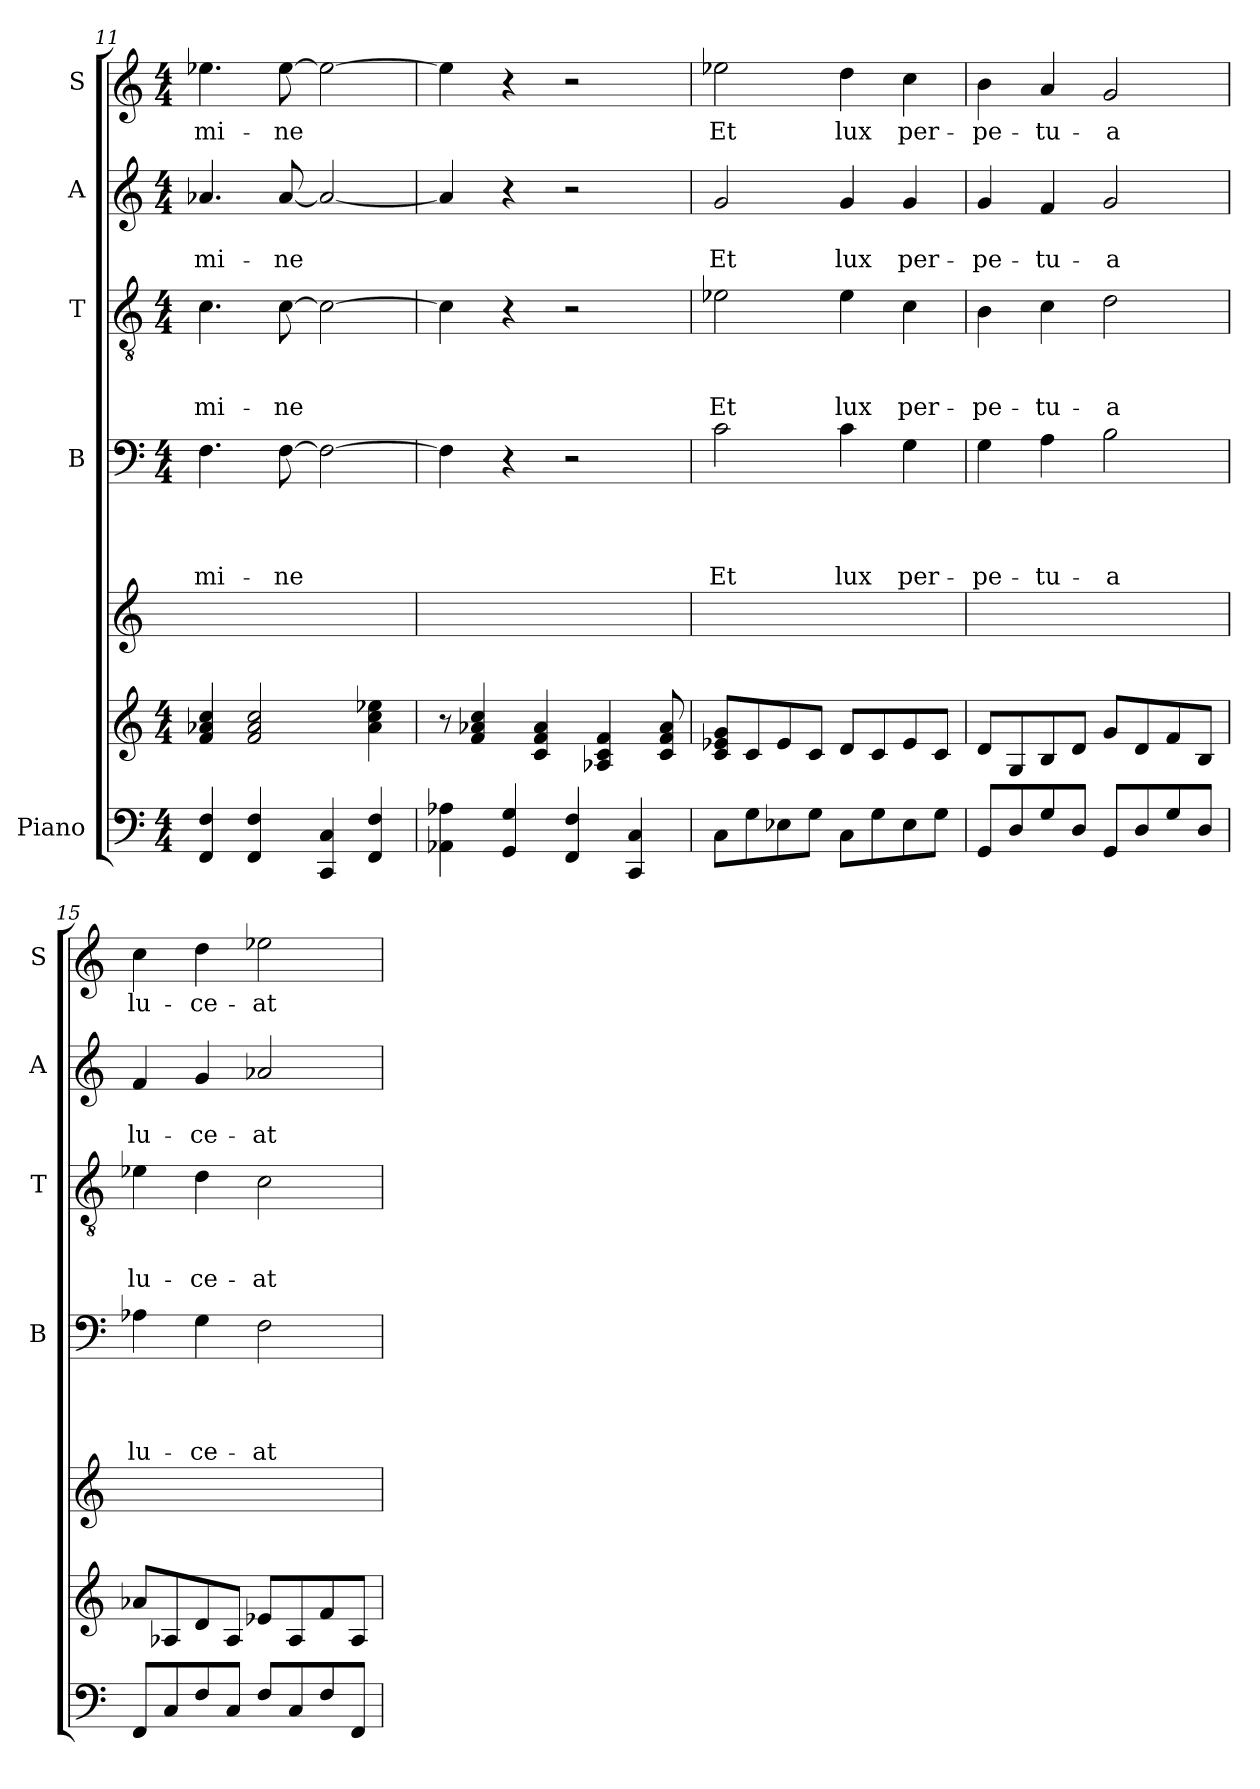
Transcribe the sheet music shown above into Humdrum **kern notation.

**kern	**kern	**kern	**kern	**text	**text	**text	**text	**kern	**text	**text	**text	**kern	**text	**text	**kern	**text
*part6	*part6	*part5	*part4	*part4	*part4	*part4	*part4	*part3	*part3	*part3	*part3	*part2	*part2	*part2	*part1	*part1
*staff7	*staff6	*staff5	*staff4	*staff4	*staff4	*staff4	*staff4	*staff3	*staff3	*staff3	*staff3	*staff2	*staff2	*staff2	*staff1	*staff1
*I"Piano	*	*	*I"B	*	*	*	*	*I"T	*	*	*	*I"A	*	*	*I"S	*
*	*	*	*I'B	*	*	*	*	*I'T	*	*	*	*I'A	*	*	*I'S	*
!!LO:PB:g=z
*clefF4	*clefG2	*clefG2	*clefF4	*	*	*	*	*clefGv2	*	*	*	*clefG2	*	*	*clefG2	*
*k[]	*k[]	*k[]	*k[]	*	*	*	*	*k[]	*	*	*	*k[]	*	*	*k[]	*
*a:	*a:	*a:	*a:	*	*	*	*	*a:	*	*	*	*a:	*	*	*a:	*
*M4/4	*M4/4	*	*M4/4	*	*	*	*	*M4/4	*	*	*	*M4/4	*	*	*M4/4	*
=11	=11	=11	=11	=11	=11	=11	=11	=11	=11	=11	=11	=11	=11	=11	=11	=11
!	!	!	!	!	!	!	!LO:LY:b	!	!	!	!LO:LY:b	!	!	!LO:LY:b	!	!LO:LY:b
4FF/ 4F/	4f/ 4a-X/ 4cc/	1ryy	4.F\	.	.	.	-mi-	4.c\	.	.	-mi-	4.a-X/	.	-mi-	4.ee-X\	-mi-
4FF/ 4F/	2f/ 2a-/ 2cc/	.	.	.	.	.	.	.	.	.	.	.	.	.	.	.
!	!	!	!	!	!	!	!LO:LY:b	!	!	!	!LO:LY:b	!	!	!LO:LY:b	!	!LO:LY:b
.	.	.	[8F\	.	.	.	-ne	[8c\	.	.	-ne	[8a-/	.	-ne	[8ee-\	-ne
4CC/ 4C/	.	.	2F\_	.	.	.	.	2c\_	.	.	.	2a-/_	.	.	2ee-\_	.
4FF/ 4F/	4a-\ 4cc\ 4ee-X\	.	.	.	.	.	.	.	.	.	.	.	.	.	.	.
=12	=12	=12	=12	=12	=12	=12	=12	=12	=12	=12	=12	=12	=12	=12	=12	=12
4AA-X\ 4A-X\	8r	1ryy	4F\]	.	.	.	.	4c\]	.	.	.	4a-/]	.	.	4ee-\]	.
.	4f/ 4a-X/ 4cc/	.	.	.	.	.	.	.	.	.	.	.	.	.	.	.
4GG/ 4G/	.	.	4r	.	.	.	.	4r	.	.	.	4r	.	.	4r	.
.	4c/ 4f/ 4a-/	.	.	.	.	.	.	.	.	.	.	.	.	.	.	.
4FF/ 4F/	.	.	2r	.	.	.	.	2r	.	.	.	2r	.	.	2r	.
.	4A-X/ 4c/ 4f/	.	.	.	.	.	.	.	.	.	.	.	.	.	.	.
4CC/ 4C/	.	.	.	.	.	.	.	.	.	.	.	.	.	.	.	.
.	8c/ 8f/ 8a-/	.	.	.	.	.	.	.	.	.	.	.	.	.	.	.
=13	=13	=13	=13	=13	=13	=13	=13	=13	=13	=13	=13	=13	=13	=13	=13	=13
!	!	!	!	!	!	!	!LO:LY:b	!	!	!	!LO:LY:b	!	!	!LO:LY:b	!	!LO:LY:b
8C\L	8c/ 8e-X/ 8g/L	1ryy	2c\	.	.	.	Et	2e-X\	.	.	Et	2g/	.	Et	2ee-X\	Et
8G\	8c/	.	.	.	.	.	.	.	.	.	.	.	.	.	.	.
8E-X\	8e-/	.	.	.	.	.	.	.	.	.	.	.	.	.	.	.
8G\J	8c/J	.	.	.	.	.	.	.	.	.	.	.	.	.	.	.
!	!	!	!	!	!	!	!LO:LY:b	!	!	!	!LO:LY:b	!	!	!LO:LY:b	!	!LO:LY:b
8C\L	8d/L	.	4c\	.	.	.	lux	4e-\	.	.	lux	4g/	.	lux	4dd\	lux
8G\	8c/	.	.	.	.	.	.	.	.	.	.	.	.	.	.	.
!	!	!	!	!	!	!	!LO:LY:b	!	!	!	!LO:LY:b	!	!	!LO:LY:b	!	!LO:LY:b
8E-\	8e-/	.	4G\	.	.	.	per-	4c\	.	.	per-	4g/	.	per-	4cc\	per-
8G\J	8c/J	.	.	.	.	.	.	.	.	.	.	.	.	.	.	.
=14	=14	=14	=14	=14	=14	=14	=14	=14	=14	=14	=14	=14	=14	=14	=14	=14
!	!	!	!	!	!	!	!LO:LY:b	!	!	!	!LO:LY:b	!	!	!LO:LY:b	!	!LO:LY:b
8GG/L	8d/L	1ryy	4G\	.	.	.	-pe-	4B\	.	.	-pe-	4g/	.	-pe-	4b\	-pe-
8D/	8G/	.	.	.	.	.	.	.	.	.	.	.	.	.	.	.
!	!	!	!	!	!	!	!LO:LY:b	!	!	!	!LO:LY:b	!	!	!LO:LY:b	!	!LO:LY:b
8G/	8B/	.	4A\	.	.	.	-tu-	4c\	.	.	-tu-	4f/	.	-tu-	4a/	-tu-
8D/J	8d/J	.	.	.	.	.	.	.	.	.	.	.	.	.	.	.
!	!	!	!	!	!	!	!LO:LY:b	!	!	!	!LO:LY:b	!	!	!LO:LY:b	!	!LO:LY:b
8GG/L	8g/L	.	2B\	.	.	.	-a	2d\	.	.	-a	2g/	.	-a	2g/	-a
8D/	8d/	.	.	.	.	.	.	.	.	.	.	.	.	.	.	.
8G/	8f/	.	.	.	.	.	.	.	.	.	.	.	.	.	.	.
8D/J	8B/J	.	.	.	.	.	.	.	.	.	.	.	.	.	.	.
=15	=15	=15	=15	=15	=15	=15	=15	=15	=15	=15	=15	=15	=15	=15	=15	=15
!	!	!	!	!	!	!	!LO:LY:b	!	!	!	!LO:LY:b	!	!	!LO:LY:b	!	!LO:LY:b
8FF/L	8a-X/L	1ryy	4A-X\	.	.	.	lu-	4e-X\	.	.	lu-	4f/	.	lu-	4cc\	lu-
8C/	8A-X/	.	.	.	.	.	.	.	.	.	.	.	.	.	.	.
!	!	!	!	!	!	!	!LO:LY:b	!	!	!	!LO:LY:b	!	!	!LO:LY:b	!	!LO:LY:b
8F/	8d/	.	4G\	.	.	.	-ce-	4d\	.	.	-ce-	4g/	.	-ce-	4dd\	-ce-
8C/J	8A-/J	.	.	.	.	.	.	.	.	.	.	.	.	.	.	.
!	!	!	!	!	!	!	!LO:LY:b	!	!	!	!LO:LY:b	!	!	!LO:LY:b	!	!LO:LY:b
8F/L	8e-X/L	.	2F\	.	.	.	-at	2c\	.	.	-at	2a-X/	.	-at	2ee-X\	-at
8C/	8A-/	.	.	.	.	.	.	.	.	.	.	.	.	.	.	.
8F/	8f/	.	.	.	.	.	.	.	.	.	.	.	.	.	.	.
8FF/J	8A-/J	.	.	.	.	.	.	.	.	.	.	.	.	.	.	.
=	=	=	=	=	=	=	=	=	=	=	=	=	=	=	=	=
*-	*-	*-	*-	*-	*-	*-	*-	*-	*-	*-	*-	*-	*-	*-	*-	*-
